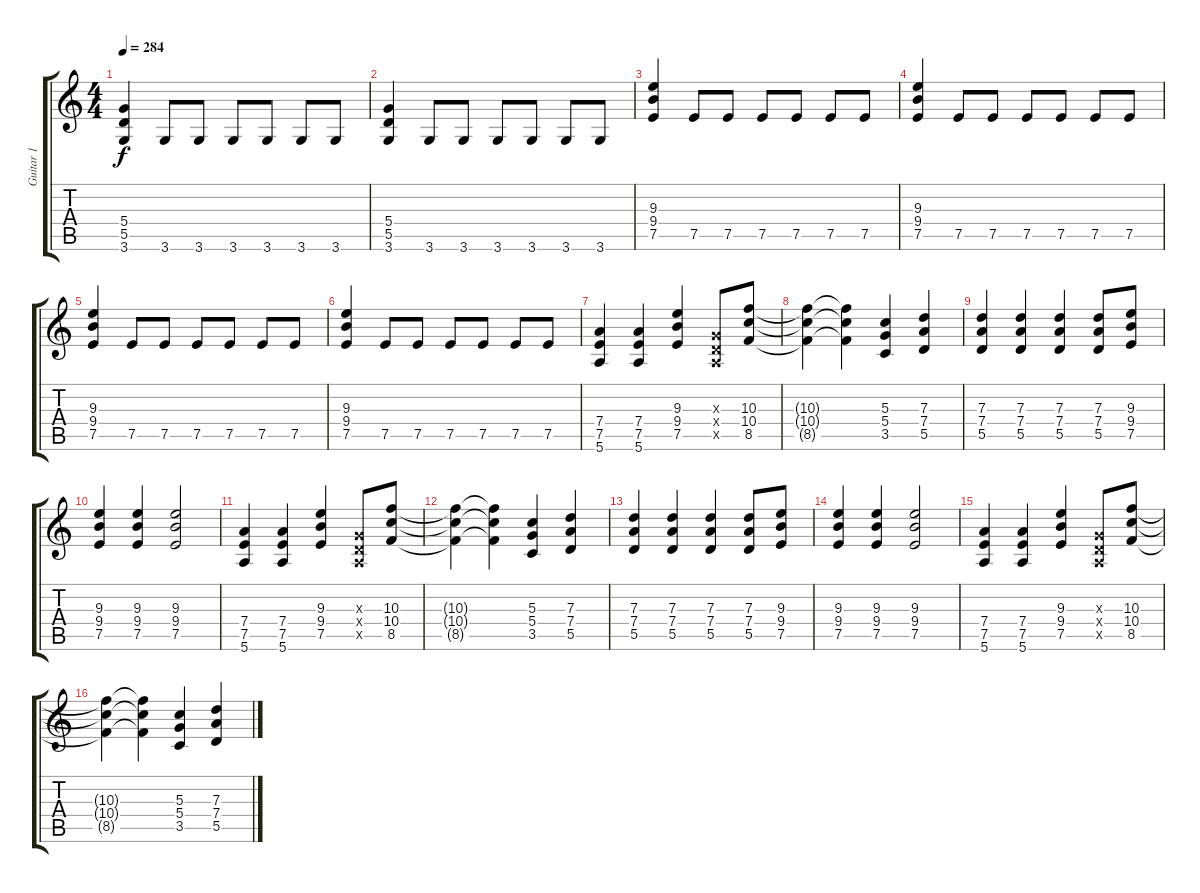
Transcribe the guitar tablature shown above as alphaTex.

\track ("Guitar 1" "Guitar 1") {instrument distortionguitar}
\staff {score tabs}
\tuning (E4 B3 G3 D3 A2 E2) {hide}
\ts (4 4)
\tempo 284
\clef g2
\ks c
(5.4 5.5 3.6).4{dy f} 3.6.8 3.6.8 3.6.8 3.6.8 3.6.8 3.6.8 |
(5.4 5.5 3.6).4 3.6.8 3.6.8 3.6.8 3.6.8 3.6.8 3.6.8 |
(9.3 9.4 7.5).4 7.5.8 7.5.8 7.5.8 7.5.8 7.5.8 7.5.8 |
(9.3 9.4 7.5).4 7.5.8 7.5.8 7.5.8 7.5.8 7.5.8 7.5.8 |
(9.3 9.4 7.5).4 7.5.8 7.5.8 7.5.8 7.5.8 7.5.8 7.5.8 |
(9.3 9.4 7.5).4 7.5.8 7.5.8 7.5.8 7.5.8 7.5.8 7.5.8 |
(7.4 7.5 5.6).4 (7.4 7.5 5.6).4 (9.3 9.4 7.5).4 (0.3{x} 0.4{x} 0.5{x}).8 (10.3 10.4 8.5).8 |
(10.3{t} 10.4{t} 8.5{t}).4 (10.3{t} 10.4{t} 8.5{t}).4 (5.3 5.4 3.5).4 (7.3 7.4 5.5).4 |
(7.3 7.4 5.5).4 (7.3 7.4 5.5).4 (7.3 7.4 5.5).4 (7.3 7.4 5.5).8 (9.3 9.4 7.5).8 |
(9.3 9.4 7.5).4 (9.3 9.4 7.5).4 (9.3 9.4 7.5).2 |
(7.4 7.5 5.6).4 (7.4 7.5 5.6).4 (9.3 9.4 7.5).4 (0.3{x} 0.4{x} 0.5{x}).8 (10.3 10.4 8.5).8 |
(10.3{t} 10.4{t} 8.5{t}).4 (10.3{t} 10.4{t} 8.5{t}).4 (5.3 5.4 3.5).4 (7.3 7.4 5.5).4 |
(7.3 7.4 5.5).4 (7.3 7.4 5.5).4 (7.3 7.4 5.5).4 (7.3 7.4 5.5).8 (9.3 9.4 7.5).8 |
(9.3 9.4 7.5).4 (9.3 9.4 7.5).4 (9.3 9.4 7.5).2 |
(7.4 7.5 5.6).4 (7.4 7.5 5.6).4 (9.3 9.4 7.5).4 (0.3{x} 0.4{x} 0.5{x}).8 (10.3 10.4 8.5).8 |
(10.3{t} 10.4{t} 8.5{t}).4 (10.3{t} 10.4{t} 8.5{t}).4 (5.3 5.4 3.5).4 (7.3 7.4 5.5).4
